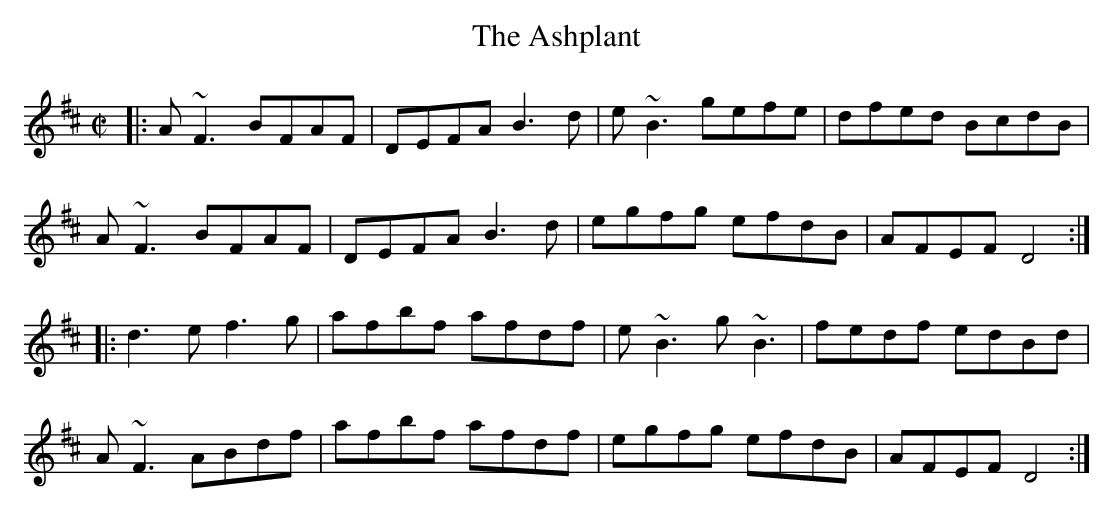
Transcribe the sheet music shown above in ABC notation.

X:1
T:Ashplant, The
M:C|
K:D
|: A~F3 BFAF | DEFA B3d | e~B3 gefe | dfed BcdB |
A~F3 BFAF | DEFA B3d | egfg efdB | AFEF D4 :|
|: d3e f3g | afbf afdf | e~B3 g~B3 | fedf edBd |
A~F3 ABdf | afbf afdf | egfg efdB | AFEF D4 :|
